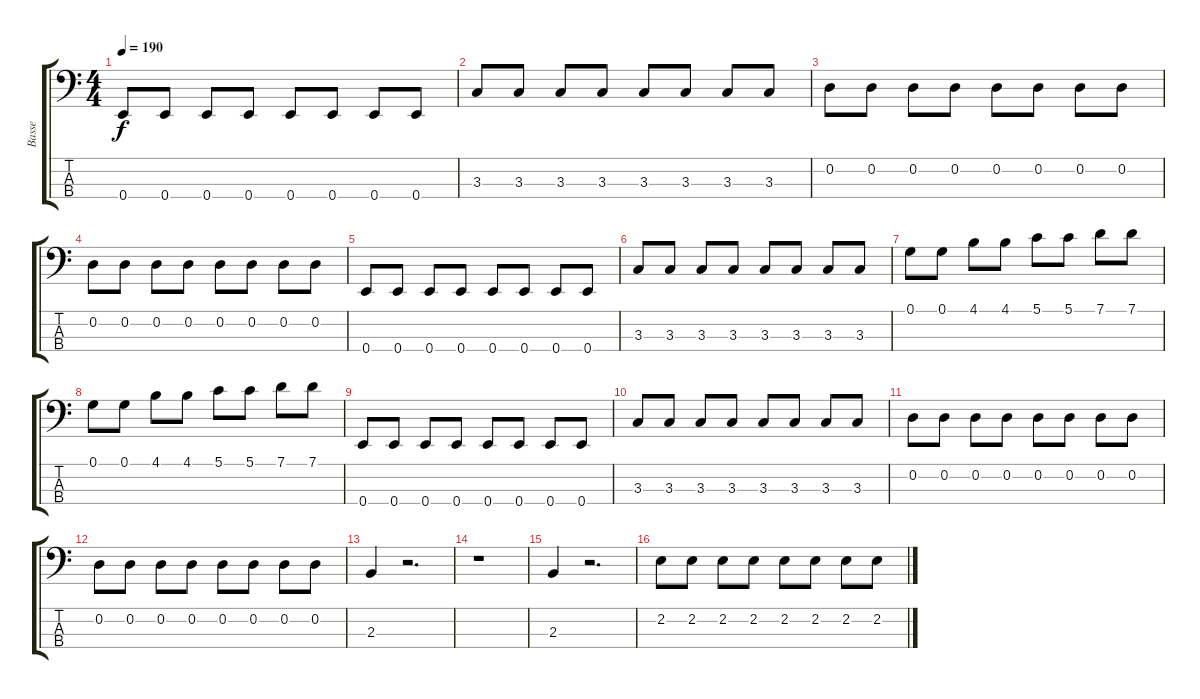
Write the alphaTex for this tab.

\track ("Basse" "Basse") {instrument electricbasspick}
\staff {score tabs}
\tuning (G2 D2 A1 E1) {hide}
\ts (4 4)
\tempo 190
\clef f4
\ks c
0.4.8{dy f} 0.4.8 0.4.8 0.4.8 0.4.8 0.4.8 0.4.8 0.4.8 |
3.3.8 3.3.8 3.3.8 3.3.8 3.3.8 3.3.8 3.3.8 3.3.8 |
0.2.8 0.2.8 0.2.8 0.2.8 0.2.8 0.2.8 0.2.8 0.2.8 |
0.2.8 0.2.8 0.2.8 0.2.8 0.2.8 0.2.8 0.2.8 0.2.8 |
0.4.8 0.4.8 0.4.8 0.4.8 0.4.8 0.4.8 0.4.8 0.4.8 |
3.3.8 3.3.8 3.3.8 3.3.8 3.3.8 3.3.8 3.3.8 3.3.8 |
0.1.8 0.1.8 4.1.8 4.1.8 5.1.8 5.1.8 7.1.8 7.1.8 |
0.1.8 0.1.8 4.1.8 4.1.8 5.1.8 5.1.8 7.1.8 7.1.8 |
0.4.8 0.4.8 0.4.8 0.4.8 0.4.8 0.4.8 0.4.8 0.4.8 |
3.3.8 3.3.8 3.3.8 3.3.8 3.3.8 3.3.8 3.3.8 3.3.8 |
0.2.8 0.2.8 0.2.8 0.2.8 0.2.8 0.2.8 0.2.8 0.2.8 |
0.2.8 0.2.8 0.2.8 0.2.8 0.2.8 0.2.8 0.2.8 0.2.8 |
2.3.4 r.2{d} |
r.1 |
2.3.4 r.2{d} |
2.2.8 2.2.8 2.2.8 2.2.8 2.2.8 2.2.8 2.2.8 2.2.8
